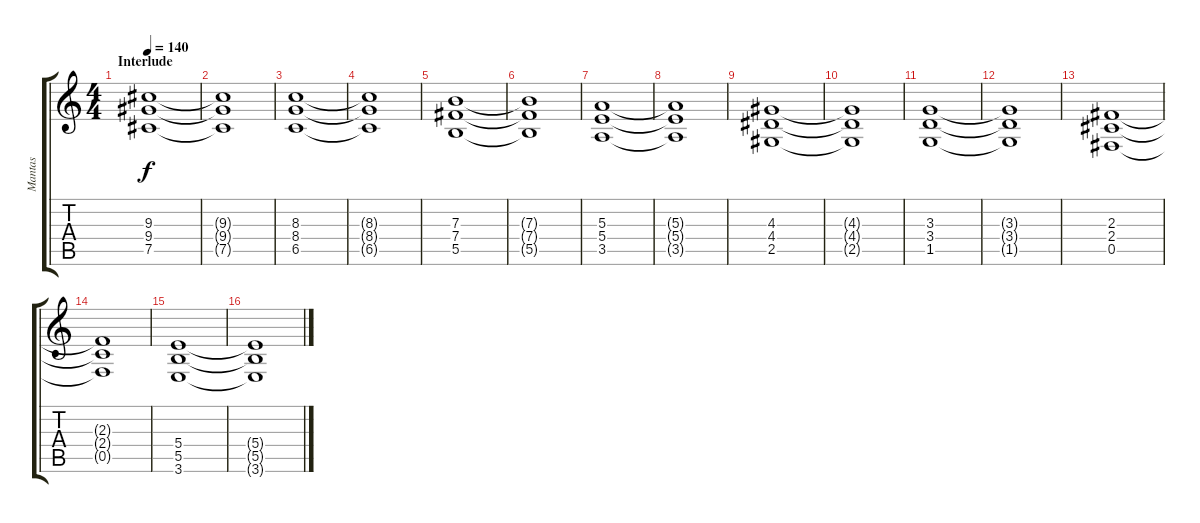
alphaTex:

\track ("Mantas" "Mantas") {instrument distortionguitar}
\staff {score tabs}
\tuning (Db4 Ab3 E3 B2 Gb2 Db2) {hide}
\ts (4 4)
\section ("" "Interlude")
\tempo 140
\clef g2
\ks c
(9.3 9.4 7.5).1{dy f} |
(9.3{t} 9.4{t} 7.5{t}).1 |
(8.3 8.4 6.5).1 |
(8.3{t} 8.4{t} 6.5{t}).1 |
(7.3 7.4 5.5).1 |
(7.3{t} 7.4{t} 5.5{t}).1 |
(5.3 5.4 3.5).1 |
(5.3{t} 5.4{t} 3.5{t}).1 |
(4.3 4.4 2.5).1 |
(4.3{t} 4.4{t} 2.5{t}).1 |
(3.3 3.4 1.5).1 |
(3.3{t} 3.4{t} 1.5{t}).1 |
(2.3 2.4 0.5).1 |
(2.3{t} 2.4{t} 0.5{t}).1 |
(5.4 5.5 3.6).1 |
(5.4{t} 5.5{t} 3.6{t}).1
